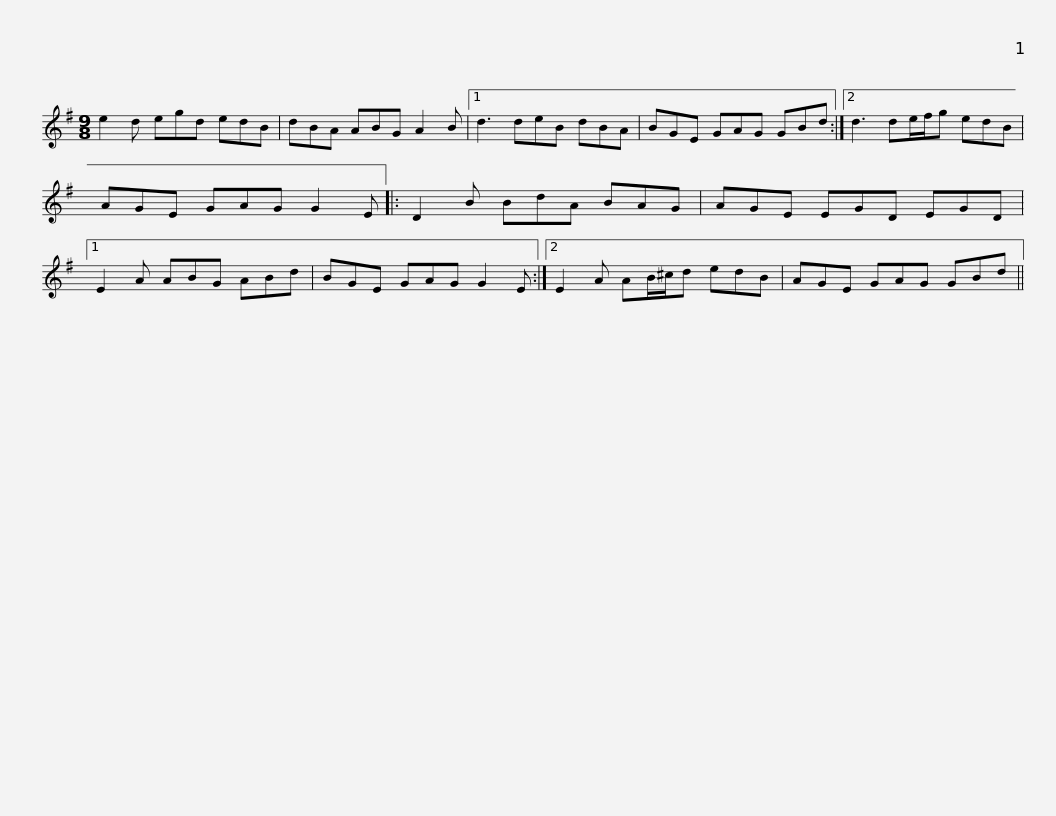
X:1
L:1/8
M:9/8
I:linebreak $
K:G
V:1 treble
V:1
 e2 d egd edB | dBA ABG A2 B |1 d3 deB dBA | BGE GAG GBd :|2 d3 de/f/g edB |$ %5
 AGE GAG G2 E |: D2 B BdA BAG | AGE EGD EGD |1 E2 A ABG ABd | BGE GAG G2 E :|2$ %10
 E2 A AB/^c/d edB | AGE GAG GBd || %12
